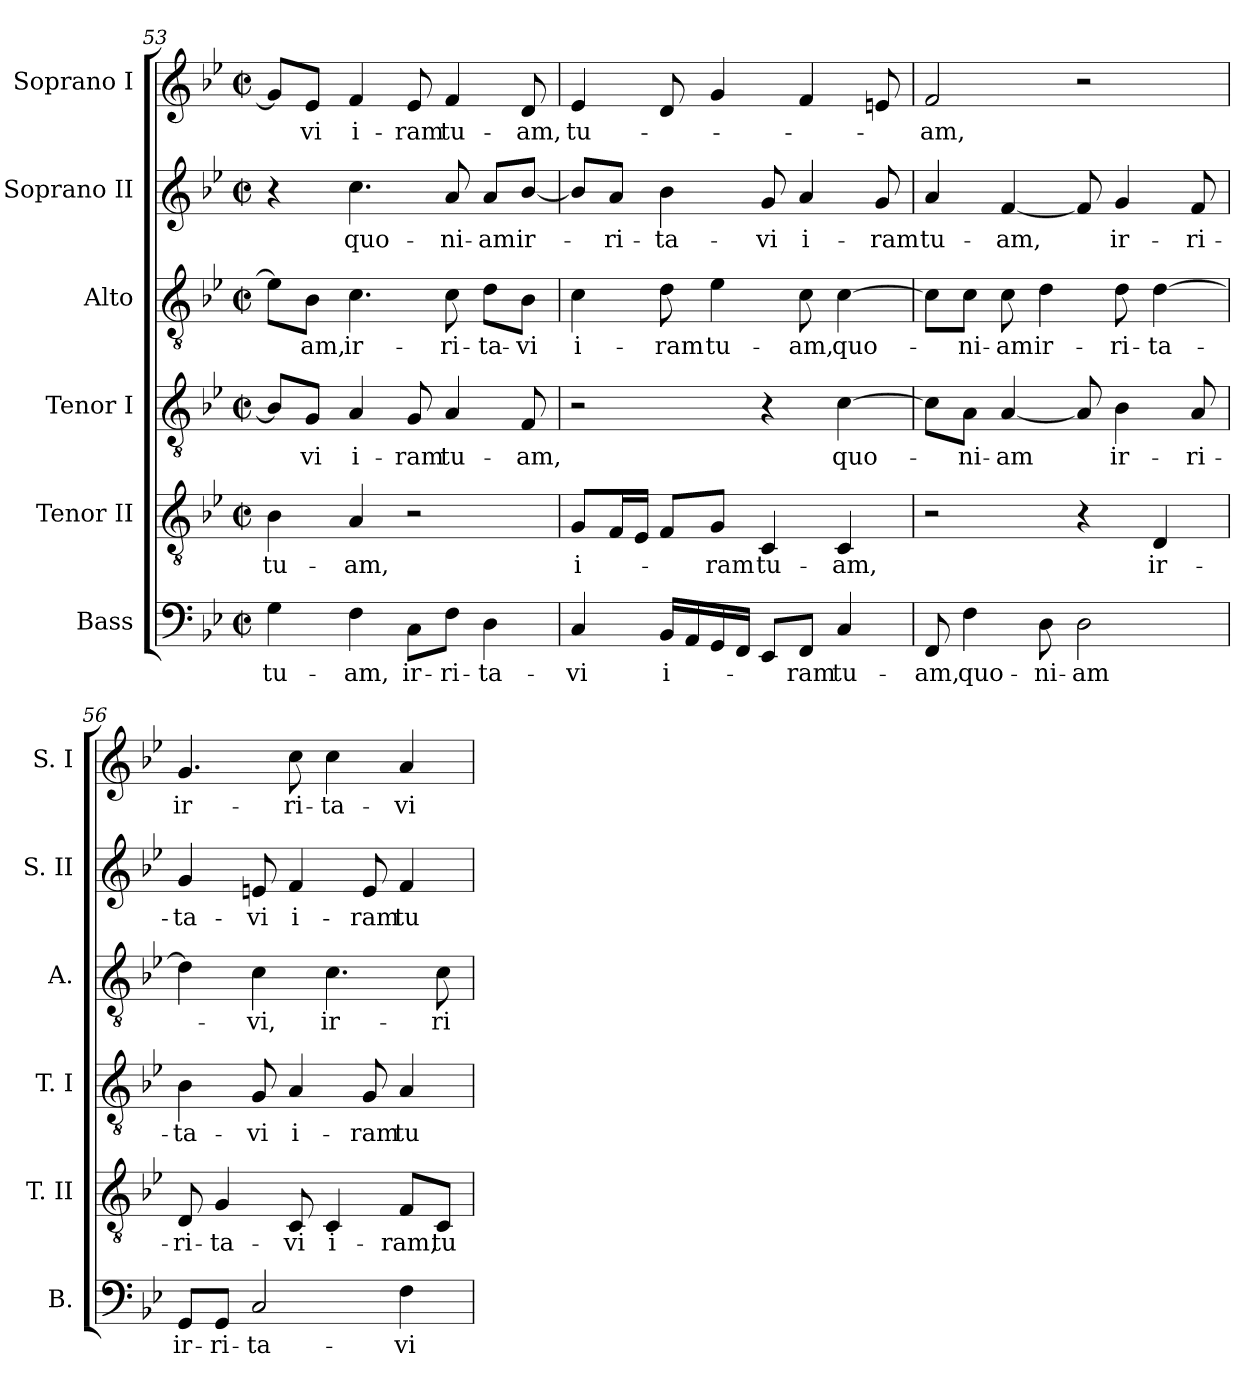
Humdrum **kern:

**kern	**text	**kern	**text	**kern	**text	**kern	**text	**kern	**text	**kern	**text
*part6	*part6	*part5	*part5	*part4	*part4	*part3	*part3	*part2	*part2	*part1	*part1
*staff6	*staff6	*staff5	*staff5	*staff4	*staff4	*staff3	*staff3	*staff2	*staff2	*staff1	*staff1
*I"Bass	*	*I"Tenor II	*	*I"Tenor I	*	*I"Alto	*	*I"Soprano II	*	*I"Soprano I	*
*I'B.	*	*I'T. II	*	*I'T. I	*	*I'A.	*	*I'S. II	*	*I'S. I	*
*clefF4	*	*clefGv2	*	*clefGv2	*	*clefGv2	*	*clefG2	*	*clefG2	*
*	*	*ITrd7c12	*	*ITrd7c12	*	*	*	*	*	*	*
*k[b-e-]	*	*k[b-e-]	*	*k[b-e-]	*	*k[b-e-]	*	*k[b-e-]	*	*k[b-e-]	*
*g:	*	*g:	*	*g:	*	*g:	*	*g:	*	*g:	*
*M2/2	*	*M2/2	*	*M2/2	*	*M2/2	*	*M2/2	*	*M2/2	*
*met(c|)	*	*met(c|)	*	*met(c|)	*	*met(c|)	*	*met(c|)	*	*met(c|)	*
=53	=53	=53	=53	=53	=53	=53	=53	=53	=53	=53	=53
!	!LO:LY:b:color=#000000	!	!	!	!	!	!	!	!	!	!
!	!	!	!LO:LY:b:color=#000000	!	!	!	!	!	!	!	!
4Gi\	tu-	4BB-i\	tu-	8BB-i/L]	.	8e-i\L]	.	4r	.	8gi/L]	.
!	!	!	!	!	!LO:LY:b:color=#000000	!	!	!	!	!	!
!	!	!	!	!	!	!	!LO:LY:b:color=#000000	!	!	!	!
!	!	!	!	!	!	!	!	!	!	!	!LO:LY:b:color=#000000
.	.	.	.	8GGi/J	-vi	8B-i\J	-am,	.	.	8e-i/J	-vi
!	!LO:LY:b:color=#000000	!	!	!	!	!	!	!	!	!	!
!	!	!	!LO:LY:b:color=#000000	!	!	!	!	!	!	!	!
!	!	!	!	!	!LO:LY:b:color=#000000	!	!	!	!	!	!
!	!	!	!	!	!	!	!LO:LY:b:color=#000000	!	!	!	!
!	!	!	!	!	!	!	!	!	!LO:LY:b:color=#000000	!	!
!	!	!	!	!	!	!	!	!	!	!	!LO:LY:b:color=#000000
4Fi\	-am,	4AAi/	-am,	4AAi/	i-	4.ci\	ir-	4.cci\	quo-	4fi/	i-
!	!LO:LY:b:color=#000000	!	!	!	!	!	!	!	!	!	!
!	!	!	!	!	!LO:LY:b:color=#000000	!	!	!	!	!	!
!	!	!	!	!	!	!	!	!	!	!	!LO:LY:b:color=#000000
8Ci\L	ir-	2r	.	8GGi/	-ram	.	.	.	.	8e-i/	-ram
!	!LO:LY:b:color=#000000	!	!	!	!	!	!	!	!	!	!
!	!	!	!	!	!LO:LY:b:color=#000000	!	!	!	!	!	!
!	!	!	!	!	!	!	!LO:LY:b:color=#000000	!	!	!	!
!	!	!	!	!	!	!	!	!	!LO:LY:b:color=#000000	!	!
!	!	!	!	!	!	!	!	!	!	!	!LO:LY:b:color=#000000
8Fi\J	-ri-	.	.	4AAi/	tu-	8ci\	-ri-	8ai/	-ni-	4fi/	tu-
!	!LO:LY:b:color=#000000	!	!	!	!	!	!	!	!	!	!
!	!	!	!	!	!	!	!LO:LY:b:color=#000000	!	!	!	!
!	!	!	!	!	!	!	!	!	!LO:LY:b:color=#000000	!	!
4Di\	-ta-	.	.	.	.	8di\L	-ta-	8ai/L	-am	.	.
!	!	!	!	!	!LO:LY:b:color=#000000	!	!	!	!	!	!
!	!	!	!	!	!	!	!LO:LY:b:color=#000000	!	!	!	!
!	!	!	!	!	!	!	!	!	!LO:LY:b:color=#000000	!	!
!	!	!	!	!	!	!	!	!	!	!	!LO:LY:b:color=#000000
.	.	.	.	8FFi/	-am,	8B-i\J	-vi	[<8b-i/J	ir-	8di/	-am,
=54	=54	=54	=54	=54	=54	=54	=54	=54	=54	=54	=54
!	!LO:LY:b:color=#000000	!	!	!	!	!	!	!	!	!	!
!	!	!	!LO:LY:b:color=#000000	!	!	!	!	!	!	!	!
!	!	!	!	!	!	!	!LO:LY:b:color=#000000	!	!	!	!
!	!	!	!	!	!	!	!	!	!	!	!LO:LY:b:color=#000000
4Ci/	-vi	8GGi/L	i-	2r	.	4ci\	i-	8b-i/L]	.	4e-i/	tu-
!	!	!	!	!	!	!	!	!	!LO:LY:b:color=#000000	!	!
.	.	16FFi/L	.	.	.	.	.	8ai/J	-ri-	.	.
.	.	16EE-i/JJ	.	.	.	.	.	.	.	.	.
!	!LO:LY:b:color=#000000	!	!	!	!	!	!	!	!	!	!
!	!	!	!	!	!	!	!LO:LY:b:color=#000000	!	!	!	!
!	!	!	!	!	!	!	!	!	!LO:LY:b:color=#000000	!	!
16BB-i/LL	i-	8FFi/L	.	.	.	8di\	-ram	4b-i\	-ta-	8di/	.
16AAi/	.	.	.	.	.	.	.	.	.	.	.
!	!	!	!LO:LY:b:color=#000000	!	!	!	!	!	!	!	!
!	!	!	!	!	!	!	!LO:LY:b:color=#000000	!	!	!	!
16GGi/	.	8GGi/J	-ram	.	.	4e-i\	tu-	.	.	4gi/	.
16FFi/JJ	.	.	.	.	.	.	.	.	.	.	.
!	!	!	!LO:LY:b:color=#000000	!	!	!	!	!	!	!	!
!	!	!	!	!	!	!	!	!	!LO:LY:b:color=#000000	!	!
8EE-i/L	.	4CCi/	tu-	4r	.	.	.	8gi/	-vi	.	.
!	!LO:LY:b:color=#000000	!	!	!	!	!	!	!	!	!	!
!	!	!	!	!	!	!	!LO:LY:b:color=#000000	!	!	!	!
!	!	!	!	!	!	!	!	!	!LO:LY:b:color=#000000	!	!
8FFi/J	-ram	.	.	.	.	8ci\	-am,	4ai/	i-	4fi/	.
!	!LO:LY:b:color=#000000	!	!	!	!	!	!	!	!	!	!
!	!	!	!LO:LY:b:color=#000000	!	!	!	!	!	!	!	!
!	!	!	!	!	!LO:LY:b:color=#000000	!	!	!	!	!	!
!	!	!	!	!	!	!	!LO:LY:b:color=#000000	!	!	!	!
4Ci/	tu-	4CCi/	-am,	[>4Ci\	quo-	[>4ci\	quo-	.	.	.	.
!	!	!	!	!	!	!	!	!	!LO:LY:b:color=#000000	!	!
.	.	.	.	.	.	.	.	8gi/	-ram	8eni/	.
!!LO:PB:g=z
=55	=55	=55	=55	=55	=55	=55	=55	=55	=55	=55	=55
!	!LO:LY:b:color=#000000	!	!	!	!	!	!	!	!	!	!
!	!	!	!	!	!	!	!	!	!LO:LY:b:color=#000000	!	!
!	!	!	!	!	!	!	!	!	!	!	!LO:LY:b:color=#000000
8FFi/	-am,	2r	.	8Ci\L]	.	8ci\L]	.	4ai/	tu-	2fi/	-am,
!	!LO:LY:b:color=#000000	!	!	!	!	!	!	!	!	!	!
!	!	!	!	!	!LO:LY:b:color=#000000	!	!	!	!	!	!
!	!	!	!	!	!	!	!LO:LY:b:color=#000000	!	!	!	!
4Fi\	quo-	.	.	8AAi\J	-ni-	8ci\J	-ni-	.	.	.	.
!	!	!	!	!	!LO:LY:b:color=#000000	!	!	!	!	!	!
!	!	!	!	!	!	!	!LO:LY:b:color=#000000	!	!	!	!
!	!	!	!	!	!	!	!	!	!LO:LY:b:color=#000000	!	!
.	.	.	.	[<4AAi/	-am	8ci\	-am	[<4fi/	-am,	.	.
!	!LO:LY:b:color=#000000	!	!	!	!	!	!	!	!	!	!
!	!	!	!	!	!	!	!LO:LY:b:color=#000000	!	!	!	!
8Di\	-ni-	.	.	.	.	4di\	ir-	.	.	.	.
!	!LO:LY:b:color=#000000	!	!	!	!	!	!	!	!	!	!
2Di\	-am	4r	.	8AAi/]	.	.	.	8fi/]	.	2r	.
!	!	!	!	!	!LO:LY:b:color=#000000	!	!	!	!	!	!
!	!	!	!	!	!	!	!LO:LY:b:color=#000000	!	!	!	!
!	!	!	!	!	!	!	!	!	!LO:LY:b:color=#000000	!	!
.	.	.	.	4BB-i\	ir-	8di\	-ri-	4gi/	ir-	.	.
!	!	!	!LO:LY:b:color=#000000	!	!	!	!	!	!	!	!
!	!	!	!	!	!	!	!LO:LY:b:color=#000000	!	!	!	!
.	.	4DDi/	ir-	.	.	[>4di\	-ta-	.	.	.	.
!	!	!	!	!	!LO:LY:b:color=#000000	!	!	!	!	!	!
!	!	!	!	!	!	!	!	!	!LO:LY:b:color=#000000	!	!
.	.	.	.	8AAi/	-ri-	.	.	8fi/	-ri-	.	.
=56	=56	=56	=56	=56	=56	=56	=56	=56	=56	=56	=56
!	!LO:LY:b:color=#000000	!	!	!	!	!	!	!	!	!	!
!	!	!	!LO:LY:b:color=#000000	!	!	!	!	!	!	!	!
!	!	!	!	!	!LO:LY:b:color=#000000	!	!	!	!	!	!
!	!	!	!	!	!	!	!	!	!LO:LY:b:color=#000000	!	!
!	!	!	!	!	!	!	!	!	!	!	!LO:LY:b:color=#000000
8GGi/L	ir-	8DDi/	-ri-	4BB-i\	-ta-	4di\]	.	4gi/	-ta-	4.gi/	ir-
!	!LO:LY:b:color=#000000	!	!	!	!	!	!	!	!	!	!
!	!	!	!LO:LY:b:color=#000000	!	!	!	!	!	!	!	!
8GGi/J	-ri-	4GGi/	-ta-	.	.	.	.	.	.	.	.
!	!LO:LY:b:color=#000000	!	!	!	!	!	!	!	!	!	!
!	!	!	!	!	!LO:LY:b:color=#000000	!	!	!	!	!	!
!	!	!	!	!	!	!	!LO:LY:b:color=#000000	!	!	!	!
!	!	!	!	!	!	!	!	!	!LO:LY:b:color=#000000	!	!
2Ci/	-ta-	.	.	8GGi/	-vi	4ci\	-vi,	8eni/	-vi	.	.
!	!	!	!LO:LY:b:color=#000000	!	!	!	!	!	!	!	!
!	!	!	!	!	!LO:LY:b:color=#000000	!	!	!	!	!	!
!	!	!	!	!	!	!	!	!	!LO:LY:b:color=#000000	!	!
!	!	!	!	!	!	!	!	!	!	!	!LO:LY:b:color=#000000
.	.	8CCi/	-vi	4AAi/	i-	.	.	4fi/	i-	8cci\	-ri-
!	!	!	!LO:LY:b:color=#000000	!	!	!	!	!	!	!	!
!	!	!	!	!	!	!	!LO:LY:b:color=#000000	!	!	!	!
!	!	!	!	!	!	!	!	!	!	!	!LO:LY:b:color=#000000
.	.	4CCi/	i-	.	.	4.ci\	ir-	.	.	4cci\	-ta-
!	!	!	!	!	!LO:LY:b:color=#000000	!	!	!	!	!	!
!	!	!	!	!	!	!	!	!	!LO:LY:b:color=#000000	!	!
.	.	.	.	8GGi/	-ram	.	.	8ei/	-ram	.	.
!	!LO:LY:b:color=#000000	!	!	!	!	!	!	!	!	!	!
!	!	!	!LO:LY:b:color=#000000	!	!	!	!	!	!	!	!
!	!	!	!	!	!LO:LY:b:color=#000000	!	!	!	!	!	!
!	!	!	!	!	!	!	!	!	!LO:LY:b:color=#000000	!	!
!	!	!	!	!	!	!	!	!	!	!	!LO:LY:b:color=#000000
4Fi\	-vi	8FFi/L	-ram,	4AAi/	tu-	.	.	4fi/	tu-	4ai/	-vi
!	!	!	!LO:LY:b:color=#000000	!	!	!	!	!	!	!	!
!	!	!	!	!	!	!	!LO:LY:b:color=#000000	!	!	!	!
.	.	8CCi/J	tu-	.	.	8ci\	-ri-	.	.	.	.
=	=	=	=	=	=	=	=	=	=	=	=
*-	*-	*-	*-	*-	*-	*-	*-	*-	*-	*-	*-
